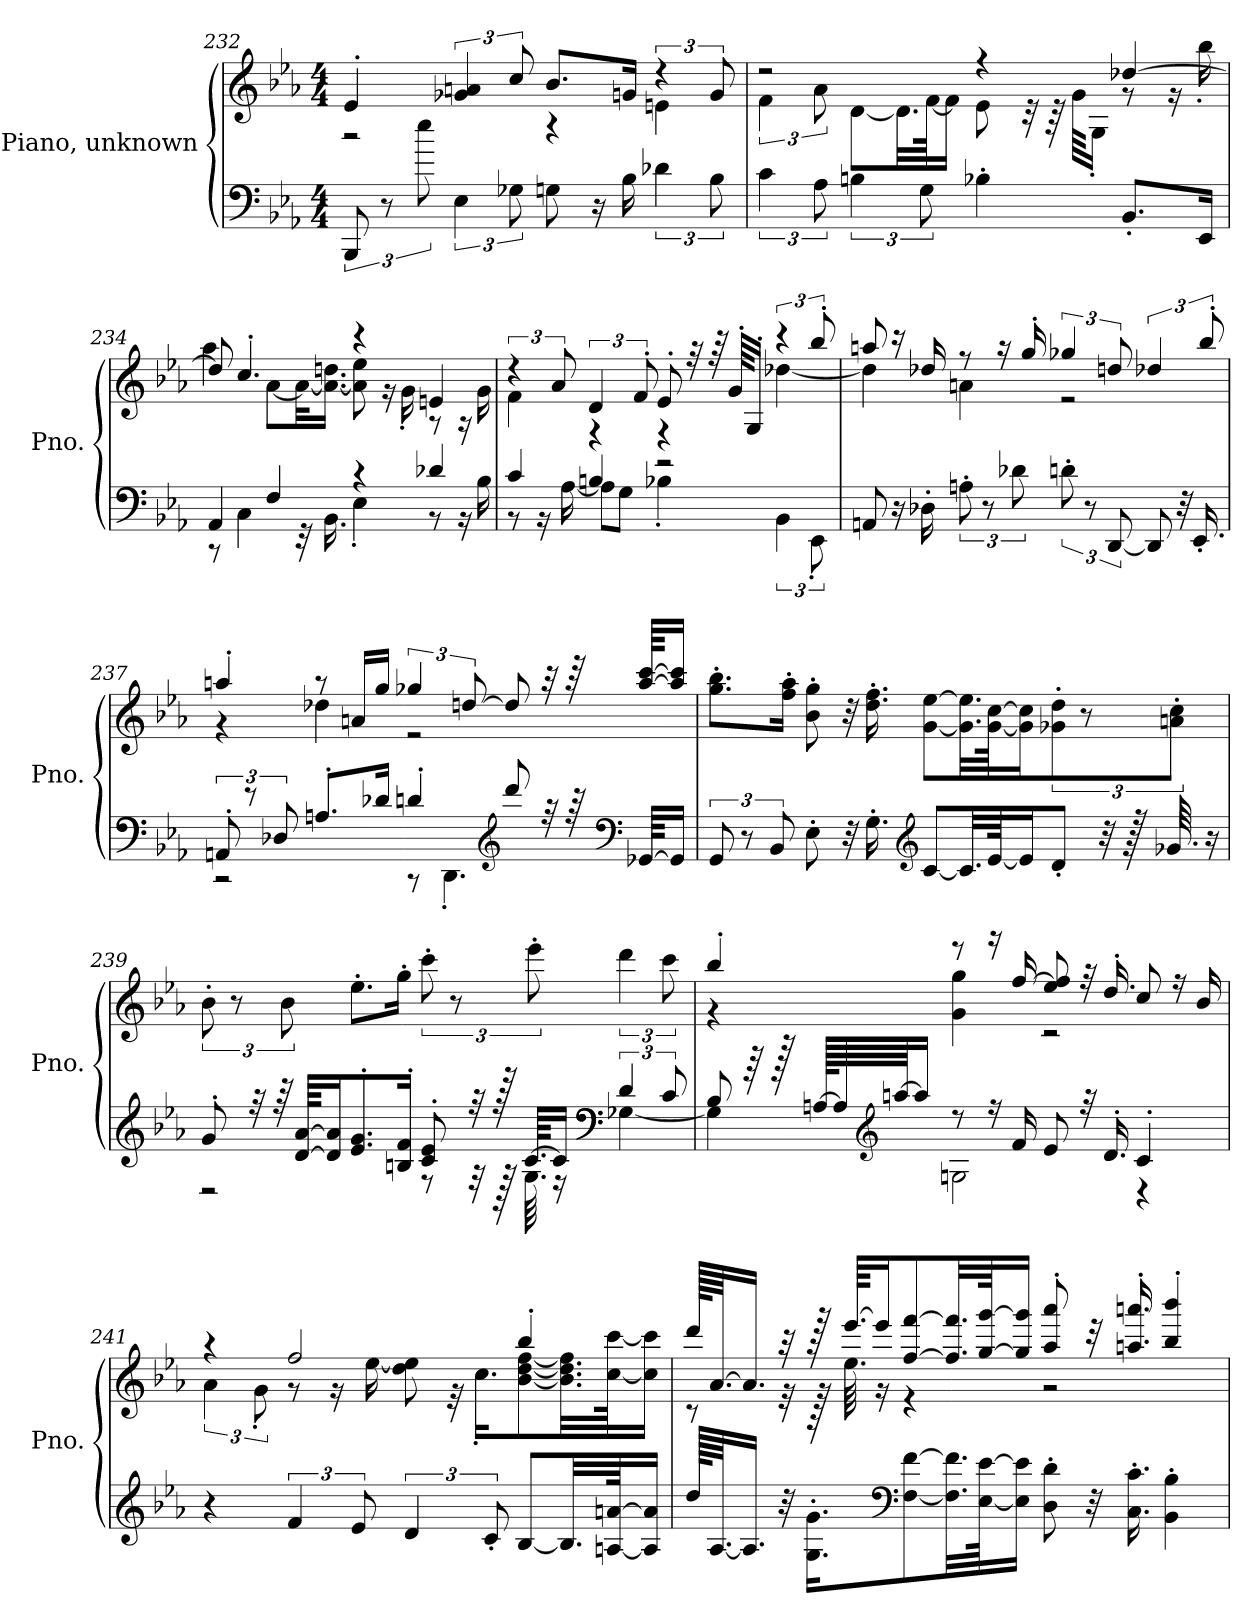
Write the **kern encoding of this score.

**kern	**kern
*part1	*part1
*staff2	*staff1
*I"Piano, unknown	*
*I'Pno.	*
*clefF4	*clefG2
*k[b-e-a-]	*k[b-e-a-]
*M4/4	*M4/4
=232	=232
*	*^
12BBB-/	4e-'/	2r
12r	.	.
12ee-\	.	.
6E-\	6g-X/ 6an/	.
12G-X\	12cc/	.
8Gn\	8.b-/L	4r
16r	.	.
16B-\	16gn/Jk	.
6d-X\	6r	4en\
12B-\	12g/	.
!!LO:LB:g=z	!!
=233	=233	=233
6c\	2r	6f\
12A-\	.	12a-\
6Bn\	.	[8d\L
.	.	32.d\LL]
12G\	.	.
.	.	[64f\JK
.	.	16f\JJ]
4B-X'\	4r	8e-\
.	.	32r
.	.	64r
.	.	64g\KKLL
.	.	16G'\JJ
8.BB-'/L	[4dd-X/	8r
.	.	16r
16EE-/Jk	.	16bb-'\
=234	=234	=234
*^	*	*
4AA-/	8r	8dd-/]	4aa-\
.	4C\	4.cc'/	.
4F/	.	.	[8a-\L
.	32r	.	32a-\KL_
.	16.BB-\	.	16.a-\_ 16.ddn\JJ
4r	4E-'\	4r	8a-\] 8ee-\
.	.	.	16r
.	.	.	16g'\
4d-X/	8r	4en/	8r
.	16r	.	16r
.	16B-\	.	16g\
!!LO:LB:g=z	!!
=235	=235	=235	=235
4c/	8r	6r	4f\
.	16r	.	.
.	.	12a-/	.
.	[16A-\	.	.
4Bn/	8A-\L]	6d/	4r
.	8G\J	.	.
.	.	12f'/	.
2r	4B-X'\	8e-'/	4r
.	.	32r	.
.	.	64r	.
.	.	64g'/KKLL	.
.	.	16G'/JJ	.
.	6BB-\	6r	[4dd-X\
.	12EE-'\	12bb-'/	.
*v	*v	*	*
=236	=236	=236
8AAn/	8aan/	4dd-\]
16r	16r	.
16D-X'\	16dd-X/	.
12An'\	8r	4an\
12r	.	.
.	16r	.
12d-X\	.	.
.	16gg'/	.
12dn'\	6gg-X/	2r
12r	.	.
[12DD/	12ddn/	.
8DD/]	6dd-X/	.
32r	.	.
16.EE-'/	.	.
.	12bb-'/	.
!!LO:LB:g=z	!!
=237	=237	=237
*^	*	*
12AAn'/	2r	4aan'/	4r
12r	.	.	.
12D-X/	.	.	.
8.An'/L	.	8r	4dd-X\
.	.	16an/LL	.
16d-X/Jk	.	16gg/JJ	.
4dn'/	8r	6gg-X/	2r
.	4.DD'\	.	.
.	.	[12ddn/	.
*clefG2	*	*	*
8ddd/	.	8dd/]	.
32r	.	32r	.
64r	.	64r	.
*clefF4	*	*	*
[64GG-X/KKLL	.	[64aa/ [64ccc/KKLL	.
16GG-/JJ]	.	16aa/] 16ccc/]JJ	.
*v	*v	*	*
*	*v	*v
!!LO:LB:g=z
=238	=238
12GG/	8.gg\' 8.bb-\'L
12r	.
12BB-/	.
.	16ff\' 16aa-\'Jk
8E-'\	8b-\' 8gg\'
32r	32r
16.G'\	16.dd\' 16.ff\'
*clefG2	*
[8c/L	[8g\ [8ee-\L
32.c/LL]	32.g\] 32.ee-\]LL
[64e-/JK	[64g\ [64cc\JK
16e-/J]	16g\] 16cc\]J
8d'/J	12g-X\' 12dd\'J
.	12r
32r	.
128r	.
64.g-X/	.
.	12an\' 12cc\'
16r	.
=239	=239
*^	*
8g'/	2r	12b-'\
.	.	12r
32r	.	.
64r	.	.
.	.	12b-\
[64d/ [64a-/KKLL	.	.
16d/] 16a-/]J	.	.
8.e-/' 8.g/'	.	8.ee-'\L
16Bn/' 16f/'Jk	.	16gg'\Jk
8c/' 8e-/'	8r	12ccc'\
.	.	12r
32r	32r	.
128r	128r	.
[64.c/KKLL	64.G\	.
.	.	12eee-'\
16c/JJ]	16r	.
*clefF4	*	*
6d/	[4G-X\	6ddd\
12c/	.	12ccc\
!!LO:PB:g=z
=240	=240	=240
*	*	*^
8B-/	4G-\]	4bb-'/	4r
64r	.	.	.
128r	.	.	.
[128An/KLLLL	.	.	.
64A/]	.	.	.
*clefG2	*	*	*
[64aan/JJ	.	.	.
16aa/JJ]	.	.	.
8r	2Gn\	8r	4g\ 4gg\
16r	.	16r	.
16f/	.	[16ff/	.
8e-/	.	8ee-/ 8ff/]	2r
32r	.	32r	.
16.d'/	.	16.dd'/	.
4c'/	4r	8cc/	.
.	.	16r	.
.	.	16b-/	.
*v	*v	*	*
=241	=241	=241
4r	4r	6a-\
.	.	12g'\
6f/	2ff/	8r
.	.	16r
12e-/	.	.
.	.	[16ee-\
6d/	.	8dd\ 8ee-\]
.	.	32r
.	.	16.cc'\KL
12c'/	.	.
[8B-/L	4bb-'/	[8b-\ [8dd\ [8ff\
32.B-/LL]	.	32.b-\] 32.dd\] 32.ff\]LL
[64An/ [64an/JK	.	[64cc\ [64ccc\JK
16A/] 16a/]JJ	.	16cc\] 16ccc\]JJ
!!LO:LB:g=z	!!
=242	=242	=242
128dd/KLLLL	128ddd/KLLLL	8r
[64.A-/JJ	[64.a-/JJ	.
16.A-/JJ]	16.a-/JJ]	.
32r	32r	32r
16.G\' 16.g\'KL	128r	128r
.	[64.eee-/KKLL	64.ee-\
.	16eee-/J]	16r
*clefF4	*	*
[8F\ [8f\	[8ff/ [8fff/	4r
32.F\] 32.f\]LL	32.ff/] 32.fff/]LL	.
[64E-\ [64e-\JK	[64gg/ [64ggg/JK	.
16E-\] 16e-\]JJ	16gg/] 16ggg/]JJ	.
8D\' 8d\'	8aa-/' 8aaa-/'	2r
32r	32r	.
16.C\' 16.c\'	16.aan/' 16.aaan/'	.
4BB-\' 4B-\'	4bb-/' 4bbb-/'	.
*	*v	*v
=	=
*-	*-
